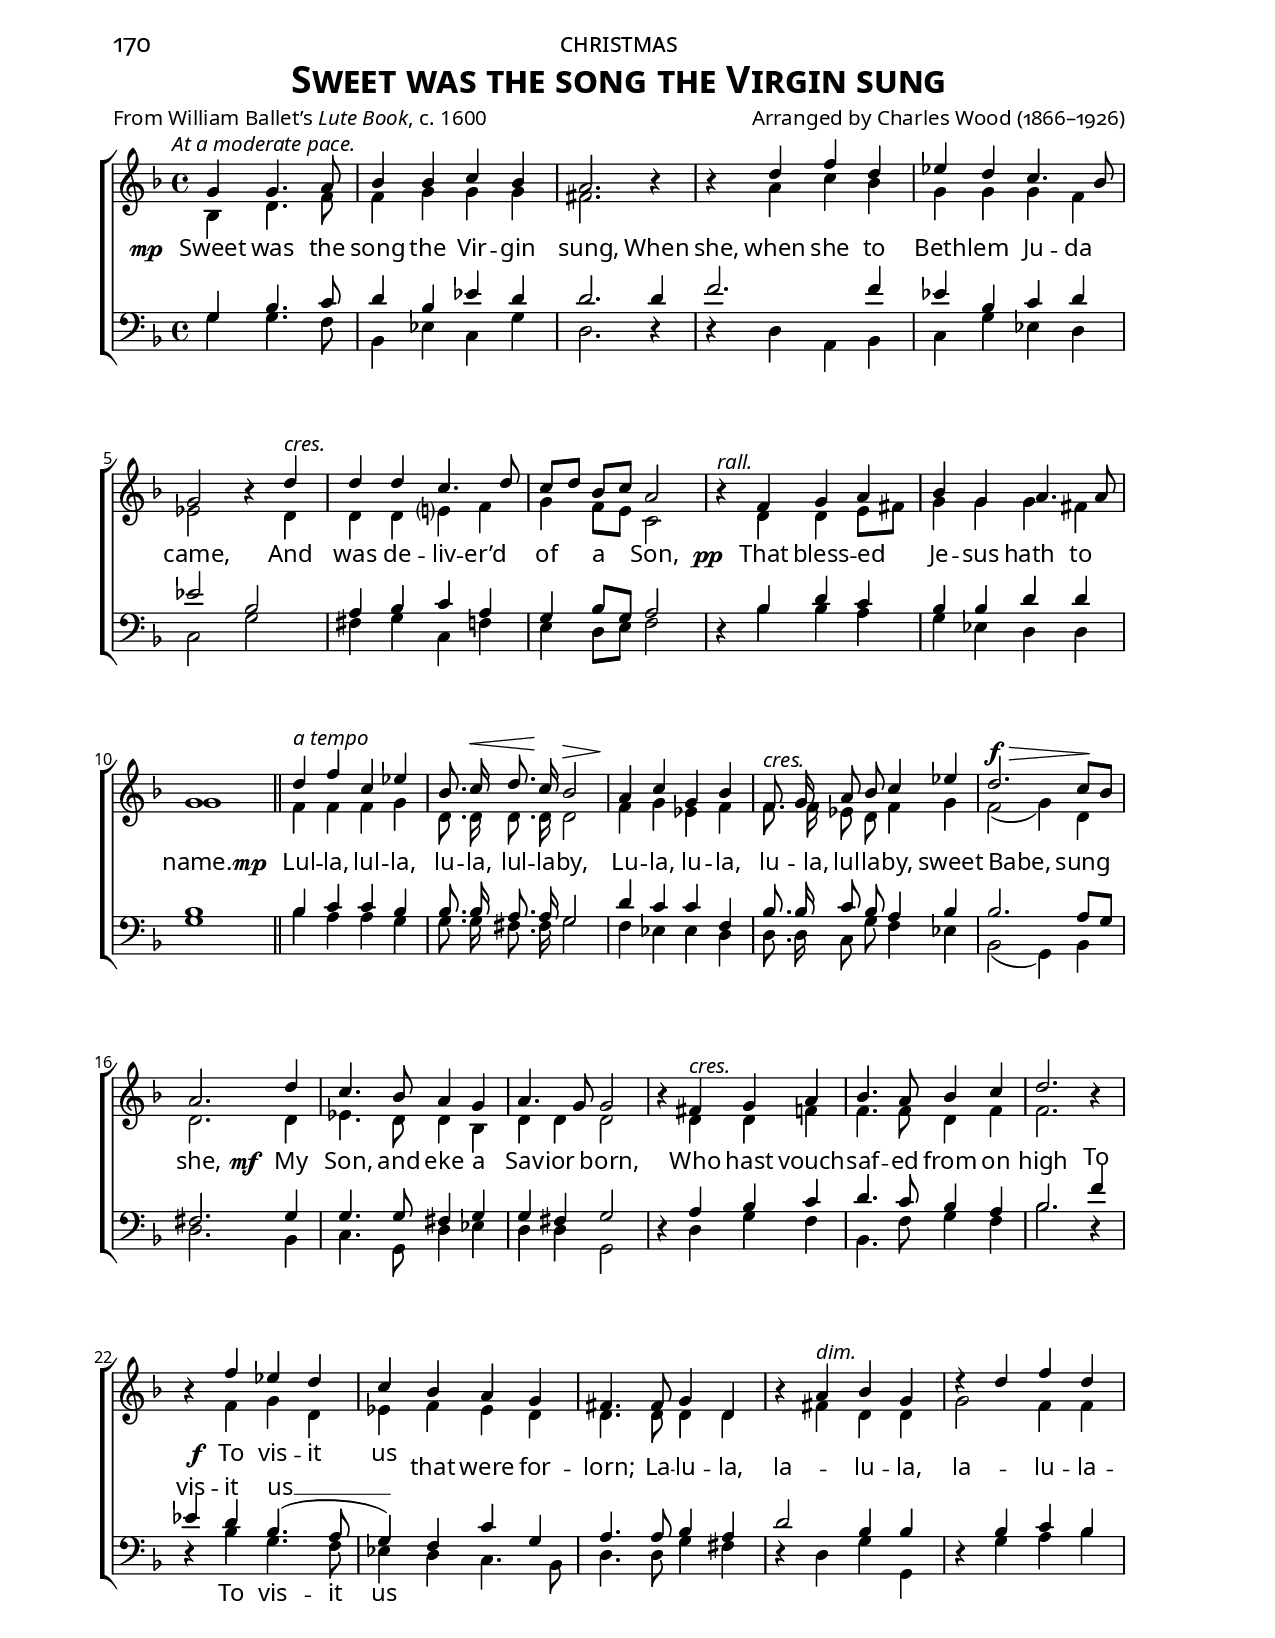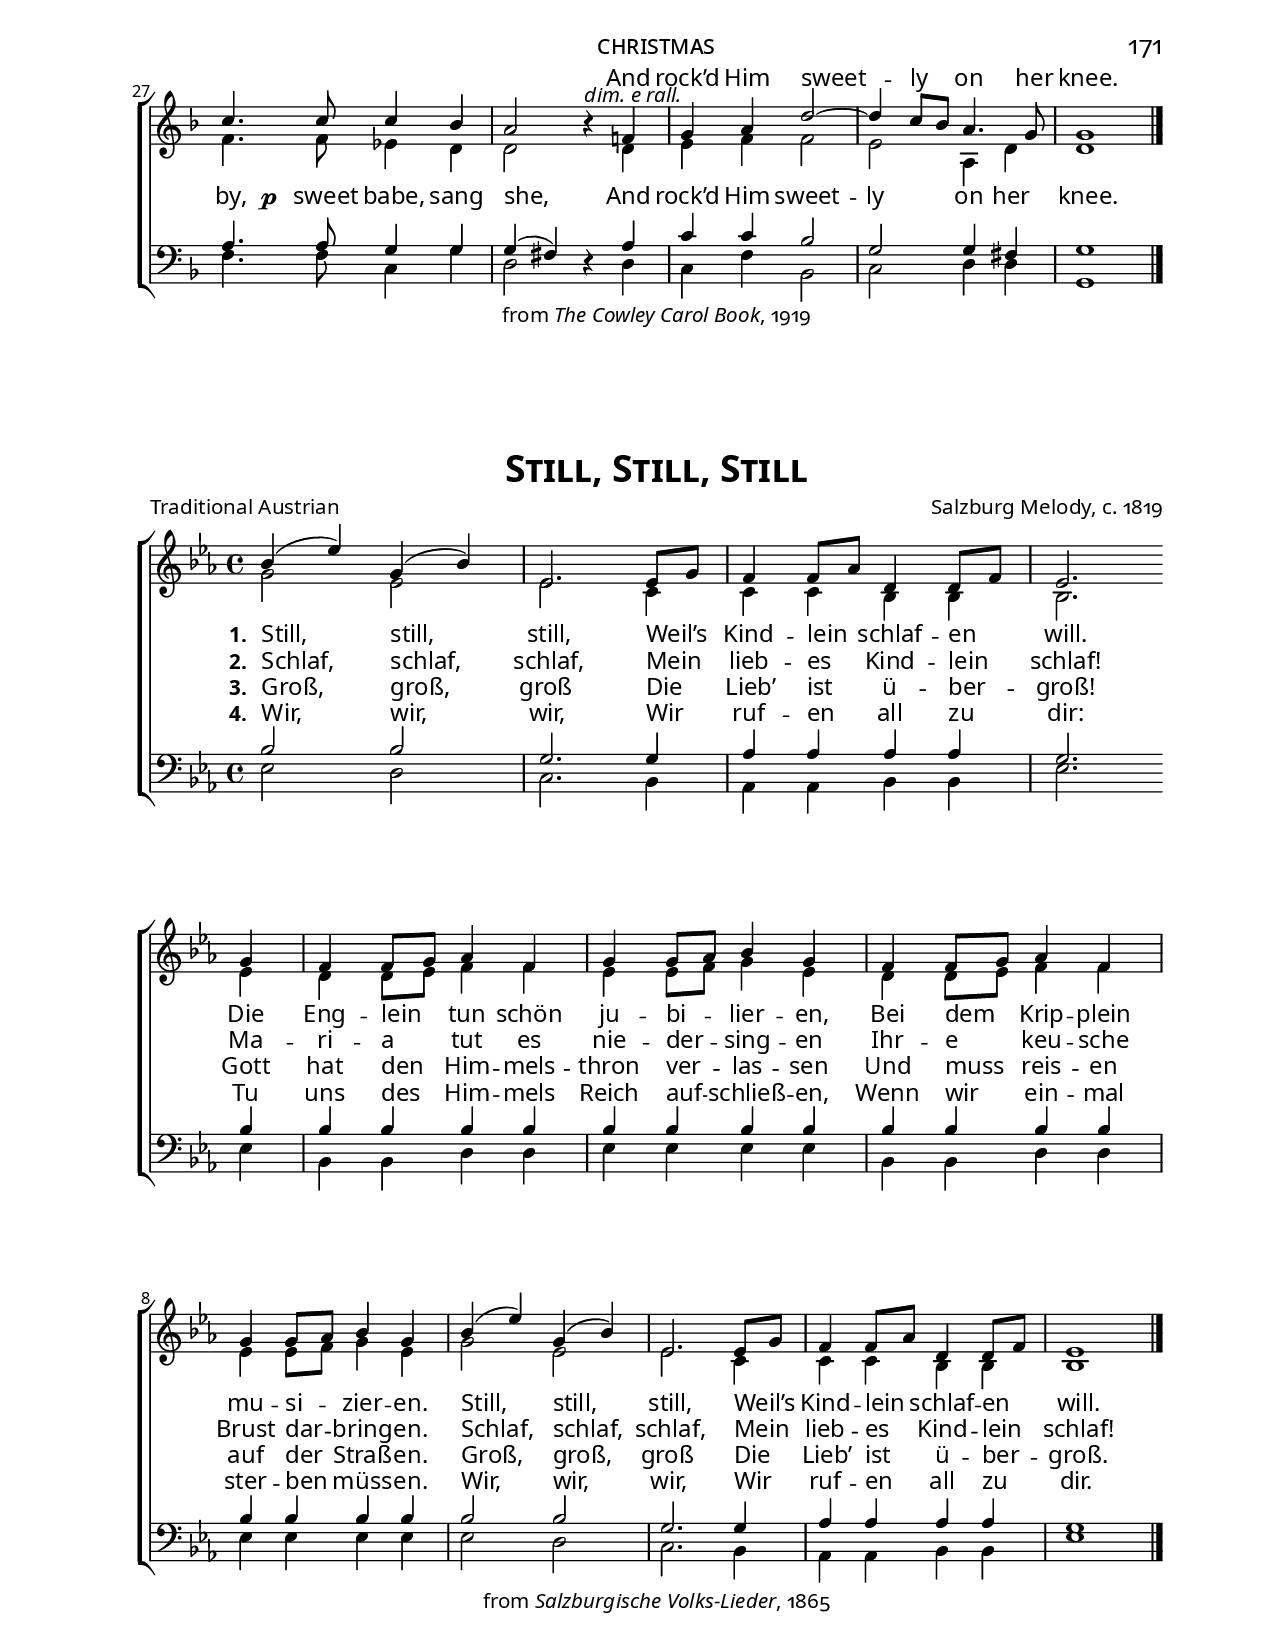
\version "2.24.0"
\include "util.ly"
\paper {
  print-all-headers = ##t
  paper-height = 11\in
  paper-width = 8.5\in
  indent = 0\in
  %system-system-spacing = #'((basic-distance . 10) (padding . 0))
  system-system-spacing =
    #'((basic-distance . 2)
       (minimum-distance . 0)
       (padding . -5)
       (stretchability . 100))
  score-markup-spacing =
    #'((basic-distance . 0)
       (minimum-distance . 0)
       (padding . 0.5)
       (stretchability . 0))
%{IF_LESSER
  markup-system-spacing.stretchability = 50
  top-markup-spacing.stretchability = 30
  last-bottom-spacing.stretchability = 60
%}%END_IF_LESSER
  ragged-last-bottom = ##f
  ragged-bottom = ##f
  two-sided = ##t
  inner-margin = 1\in
  outer-margin = 0.75\in
  top-margin = 0.26\in
  bottom-margin = 0.25\in
  first-page-number = #170
  print-first-page-number = ##t
  headerLine = \markup{\override #'(font-name . "Garamond Premier Pro") \smallCapsOldStyle"christmas"}
  oddHeaderMarkup = \markup\fill-line{
     \override #'(font-name . "Garamond Premier Pro")\abs-fontsize #12.5
     \combine 
        \fill-line{"" \if \should-print-page-number
        \oldStylePageNum""
        }
        \fill-line{\headerLine}
  }
  evenHeaderMarkup = \markup {
     \override #'(font-name . "Garamond Premier Pro")\abs-fontsize #12.5
     \combine
        \if \should-print-page-number
        \oldStylePageNum""
        \fill-line{\headerLine}
  }
}
#(set-global-staff-size 18) \paper{ #(define fonts (make-pango-font-tree "Garamond Premier Pro" "Garamond Premier Pro" "Garamond Premier Pro" (/ 18 20))) }
%IF_NOT_LESSER
global = {
  \key f \major
  \time 4/4
  \autoBeamOff
  \override DynamicLineSpanner.staff-padding = #0.0
  \override DynamicLineSpanner.Y-extent = #'(-1 . 1)
}

sopMusic = \relative c' {
  \tempo \markup\medium\italic"At a moderate pace."
  \partial 2. g'4 g4. a8 |
  bes4 bes c bes |
  a2. b4\rest |
  b\rest d f d |
  
  ees d c4. bes8 |
  g2 bes4\rest d^\markup\italic"cres." |
  d d c4. d8 |
  c[ d] bes[ c] a2 |
  
  bes4\rest^\markup\italic"rall." f g a |
  bes g a4. a8 |
  g1 \bar "||"
  d'4^\markup\italic"a tempo" f c ees |
  
  bes8. c16^\< <<d8. {s8 s32 s32\!}>> c16 bes2^\> |
  a4\! c4 g bes |
  f8.^\markup\italic"cres." g16 a8 bes c4 ees |
  
  %page2
  d2.^\f^\> c8[\! bes] |
  a2. d4 |
  c4. bes8 a4 g |
  a4. g8 g2 |
  
  bes4\rest fis4^\markup\italic"cres." g a |
  bes4. a8 bes4 c |
  d2. b4\rest |
  b\rest f' ees d |
  
  c bes a g |
  fis4. fis8 g4 d |
  bes'4\rest a^\markup\italic"dim." bes g |
  d'4\rest d4 f d |
  
  c4. c8 c4 bes |
  a2 bes4\rest^\markup\italic"dim. e rall." f!4 |
  g a d2~ |
  d4 c8[ bes] a4. g8 |
  g1 \bar "|."
}
sopWords = \lyricmode {
  \repeat unfold 92 {\skip1}
  And rock’d Him sweet -- ly on her knee.
}

altoMusic = \relative c' {
  bes4 d4. f8 |
  f4 g g g |
  fis2. s4 |
  s a4 c bes |
  
  g g g f |
  ees2 s4 d4 |
  d d e? f |
  g f8[ e] c2 |
  
  s4 d d e8[ fis] |
  g4 g g fis |
  g1 \bar "||"
  f4 f f g |
  
  d8. d16 d8. d16 d2 |
  f4 g ees f |
  f8. f16 ees8 d f4 g |
  
  %page2
  f2( g4) d |
  d2. d4 |
  ees4. d8 d4 bes |
  d d d2 |
  
  s4 d d f |
  f4. f8 d4 f |
  f2. s4 |
  s f g d |
  
  ees f ees d |
  d4. d8 d4 d |
  s fis d d |
  g2 f4 f |
  
  f4. f8 ees4 d |
  d2 s4 d |
  e f f2 |
  e a,4 d |
  d1 \bar "|."
}
dropLyrics =
{
    \override LyricText.extra-offset = #'(0 . -2.0)
    \override LyricHyphen.extra-offset = #'(0 . -2.0)
    \override LyricExtender.extra-offset = #'(0 . -2.0)
}
altoWords = {
  \dropLyricsV
  \set stanza = \markup\dynamic"mp "
  \lyricmode {
    Sweet was the song the Vir -- gin 
    \set associatedVoice = "tenors"
    sung, When 
    \unset associatedVoice
    she, when she to Beth -- lem Ju -- da came,
    And was de -- liv -- er’d of a Son,
  }
  \set stanza = \markup\dynamic"  pp "
  \lyricmode{
    That bless -- ed Je -- sus hath \set associatedVoice = "sopranos" to "" name.
    \unset associatedVoice
  }
  \set stanza = \markup\dynamic"mp "
  \lyricmode{
    Lul -- la, lul -- la, lu -- la, lul -- la -- by,
    Lu -- la, lu -- la, lu -- la, lul -- la -- by, sweet
    
    %page2
    Babe, sung she,
  }
  \set stanza = \markup\dynamic" mf "
  \lyricmode{
    My Son, and eke a Sav -- ior born,
    Who hast vouch -- saf -- ed from on high
  }
  \set stanza = \markup\dynamic" f "
  \lyricmode{
    To vis -- it us
    \dropLyrics
    that were for -- lorn;
    \set associatedVoice = "tenors"
    La -- lu -- la, la -- lu --
    \unset associatedVoice
    la, la -- lu -- la --
    \dropLyricsV
    \set associatedVoice = "tenors"
    by,
  }
  \set stanza = \markup\dynamic"  p "
  \lyricmode{
    sweet babe, sang she,
    And rock’d Him sweet -- ly on her knee.
  }
}
altoWordsII = \lyricmode {
%\markup\italic
  \set stanza = #"2. "
  \set ignoreMelismata = ##t
}
altoWordsIII = \lyricmode {
  \set stanza = #"3. "
  \set ignoreMelismata = ##t
}
altoWordsIV = \lyricmode {
  \set stanza = #"4. "
  \set ignoreMelismata = ##t
}
altoWordsV = \lyricmode {
  \set stanza = #"5. "
  \set ignoreMelismata = ##t
}
altoWordsVI = \lyricmode {
  \set stanza = #"6. "
  \set ignoreMelismata = ##t
}
tenorMusic = \relative c' {
  g4 bes4. c8 |
  d4 bes ees d |
  d2. d4 f2. f4 |
  
  ees4 bes c d |
  ees2 bes |
  a4 bes c a |
  g bes8[ g] a2 |
  
  s4 bes d c |
  bes bes d d |
  bes1 \bar "||"
  bes4 c c bes |
  
  bes8. bes16 a8. a16 g2 |
  d'4 c c f, |
  bes8. bes16 c8 bes a4 bes |
  
  %page2
  bes2. a8[ g] |
  fis2. g4 |
  g4. g8 fis4 g |
  g fis g2 |
  
  s4 a bes c |
  d4. c8 bes4 a |
  bes2. f'4 ees d bes4.( a8 |
  
  g4) f c' g |
  a4. a8 bes4 a |
  d2 bes4 bes |
  s bes c bes |
  
  a4. a8 g4 g |
  g( fis) s a |
  c c bes2 |
  g g4 fis |
  g1 \bar "|."
}
tenorWords = \lyricmode {
  \repeat unfold 70 {\skip1}
  To vis -- it us __
}

bassMusic = \relative c {
  g'4 g4. f8 |
  bes,4 ees c g'|
  d2. d4\rest |
  d4\rest d a bes |
  
  c g' ees d |
  c2 g' |
  fis4 g c, f |
  e d8[ e] f2 |
  
  d4\rest bes' bes a |
  g ees d d |
  g1 \bar "||"
  
  bes4 a a g |
  
  g8. g16 fis8. fis16 g2 |
  f4 ees ees d |
  d8. d16 c8 g' f4 ees |
  
  %page2
  bes2( g4) bes |
  d2. bes4 |
  c4. g8 d'4 ees |
  d d g,2 |
  
  d'4\rest d g f |
  bes,4. f'8 g4 f |
  bes2. d,4\rest |
  d\rest bes'4 g4. f8 |
  
  ees4 d c4. bes8 |
  d4. d8 g4 fis |
  d4\rest d g g, |
  d'4\rest g a bes |
  
  f4. f8 c4 g' |
  d2 d4\rest d |
  c f bes,2 |
  c d4 d |
  g,1 \bar "|."
}
bassWords = \lyricmode {
  \repeat unfold 70 {\skip1}
  To vis -- it us
}

pianoRH = \relative c' {
  
}
pianoLH = \relative c' {
  
}

\score {
  <<
   \new ChoirStaff <<
    \new Staff = women <<
      \new Voice = "sopranos" { \voiceOne << \global \sopMusic >> }
      \new Voice = "altos" { \voiceTwo << \global \altoMusic >> }
    >>
   \new Staff = men <<
      \clef bass
      \new Voice = "tenors" { \voiceOne << \global \tenorMusic >> }
      \new Voice = "basses" { \voiceTwo << \global \bassMusic >> }
    >>
    \new Lyrics \with { alignAboveContext = #"women" \override VerticalAxisGroup.nonstaff-relatedstaff-spacing = #'((basic-distance . 1))} \lyricsto "sopranos" \sopWords
    \new Lyrics = "altosVI"  \with { alignBelowContext = #"women" } \lyricsto "altos" \altoWordsVI
    \new Lyrics = "altosV"  \with { alignBelowContext = #"women" } \lyricsto "altos" \altoWordsV
    \new Lyrics = "altosIV"  \with { alignBelowContext = #"women" } \lyricsto "altos" \altoWordsIV
    \new Lyrics = "altosIII"  \with { alignBelowContext = #"women" } \lyricsto "altos" \altoWordsIII
    \new Lyrics = "altosII"  \with { alignBelowContext = #"women" } \lyricsto "altos" \altoWordsII
    \new Lyrics = "altos"  \with { alignBelowContext = #"women" \override VerticalAxisGroup.nonstaff-relatedstaff-spacing = #'((basic-distance . 1))} \lyricsto "altos" \altoWords
    \new Lyrics \with { alignAboveContext = #"men" \override VerticalAxisGroup.nonstaff-relatedstaff-spacing = #'((basic-distance . 1)) } \lyricsto "tenors" \tenorWords
    \new Lyrics \with { alignBelowContext = #"men" } \lyricsto "basses" \bassWords
  >>
%    \new PianoStaff << \new Staff { \new Voice { \pianoRH } } \new Staff { \clef "bass" \pianoLH } >>
  >>
  \layout {
  \context {
    \Lyrics
    \override LyricText.font-size = #1.3
  }
    \context {
      \Score
      %\override SpacingSpanner.base-shortest-duration = #(ly:make-moment 1/8)
      %\override SpacingSpanner.common-shortest-duration = #(ly:make-moment 1/4)
    }
    \context {
      % Remove all empty staves
      % \Staff \RemoveEmptyStaves \override VerticalAxisGroup.remove-first = ##t
    }
    \context {
      \Lyrics
      \override LyricText.X-offset = #center-on-word
    }
  }
  \header {
    title = \markup{\override #'(font-name . "Garamond Premier Pro Semibold"){ \abs-fontsize #18 \smallCapsOldStyle"Sweet was the song the Virgin sung"}}
    poet = \markup\concat{"From William Ballet’s " \italic"Lute Book" ", c. 1600"}
    composer = \markup\oldStyleNum"Arranged by Charles Wood (1866–1926)"
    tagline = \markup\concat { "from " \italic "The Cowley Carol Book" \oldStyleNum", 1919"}
  }
}
\markup\fill-line{\concat { "from " \italic "The Cowley Carol Book" \oldStyleNum", 1919"}}
\markup\vspace#4
%END_IF_NOT_LESSER




















global = {
  \key ees \major
  \time 4/4
  \autoBeamOff
  \override DynamicLineSpanner.staff-padding = #0.0
  \override DynamicLineSpanner.Y-extent = #'(-1 . 1)
}

sopMusic = \relative c'' {
  bes4( ees) g,( bes) |
  ees,2. ees8[ g] |
  f4 f8[ aes] d,4 d8[ f] |
  ees2. \bar""\break g4 |
  
  f4 f8[ g] aes4 f |
  g g8[ aes] bes4 g |
  f f8[ g] aes4 f |
  g g8[ aes] bes4 g |
  
  bes( ees) g,( bes) |
  ees,2. ees8[ g] |
  f4 f8[ aes] d,4 d8[ f] |
  ees1 \bar "|."
}
sopWords = \lyricmode {
  
}

altoMusic = \relative c' {
  g'2 ees |
  ees2. c4 |
  c c4 bes4 bes |
  bes2. ees4 |
  
  d4 d8[ ees] f4 f |
  ees ees8[ f] g4 ees |
  d d8[ ees] f4 f |
  ees ees8[ f] g4 ees |
  
  g2 ees |
  ees2. c4 |
  c c4 bes4 bes |
  bes1 \bar "|."
}
altoWords = \lyricmode {
  \dropLyricsIX
  \set stanza = #"1. "
  Still, still, still,
  Weil’s Kind -- lein schlaf -- en will.
  Die Eng -- lein tun schön ju -- bi -- lier -- en,
  Bei dem Krip -- plein mu -- si -- zier -- en.
  Still, still, still,
  Weil’s Kind -- lein schlaf -- en will.
}
altoWordsII = \lyricmode {
  \dropLyricsIX
%\markup\italic
  \set stanza = #"2. "
  Schlaf, schlaf, schlaf,
  Mein lieb -- es Kind -- lein schlaf!
  Ma -- ri -- a tut es nie -- der -- sing -- en
  Ihr -- e keu -- sche Brust dar -- bring -- en.
  Schlaf, schlaf, schlaf,
  Mein lieb -- es Kind -- lein schlaf!
}
altoWordsIII = \lyricmode {
  \dropLyricsIX
  \set stanza = #"3. "
  Groß, groß, groß
  Die Lieb’ ist ü -- ber -- groß!
  Gott hat den Him -- mels -- thron ver -- las -- sen
  Und muss reis -- en auf der Straß -- en.
  Groß, groß, groß
  Die Lieb’ ist ü -- ber -- groß.
}
altoWordsIV = \lyricmode {
  \dropLyricsIX
  \set stanza = #"4. "
  Wir, wir, wir,
  Wir ruf -- en all zu dir:
  Tu uns des Him -- mels Reich auf -- schließ -- en,
  Wenn wir ein -- mal ster -- ben müss -- en.
  Wir, wir, wir,
  Wir ruf -- en all zu dir.
}
altoWordsV = \lyricmode {
  \set stanza = #"5. "
  \set ignoreMelismata = ##t
}
altoWordsVI = \lyricmode {
  \set stanza = #"6. "
  \set ignoreMelismata = ##t
}
tenorMusic = \relative c' {
  bes2 bes |
  g2. g4 |
  aes4 aes4 aes4 aes |
  g2. bes4 |
  
  bes bes bes bes |
  bes bes bes bes |
  bes bes bes bes |
  bes bes bes bes |
  
  bes2 bes |
  g2. g4 |
  aes4 aes4 aes4 aes |
  g1 \bar "|."
}
tenorWords = \lyricmode {

}

bassMusic = \relative c {
  ees2 d |
  c2. bes4 |
  aes aes4 bes4 bes |
  ees2. ees4 |
  
  bes4 bes d d |
  ees ees ees ees |
  bes bes d d |
  ees ees ees ees |
  
  ees2 d |
  c2. bes4 |
  aes aes4 bes4 bes |
  ees1 \bar "|."
}
bassWords = \lyricmode {

}

pianoRH = \relative c' {
  
}
pianoLH = \relative c' {
  
}

\score {
  <<
   \new ChoirStaff <<
    \new Staff = women <<
      \new Voice = "sopranos" { \voiceOne << \global \sopMusic >> }
      \new Voice = "altos" { \voiceTwo << \global \altoMusic >> }
    >>
    \new Lyrics \with { alignAboveContext = #"women" \override VerticalAxisGroup.nonstaff-relatedstaff-spacing = #'((basic-distance . 1))} \lyricsto "sopranos" \sopWords
    \new Lyrics = "altosVI"  \with { alignBelowContext = #"women" } \lyricsto "sopranos" \altoWordsVI
    \new Lyrics = "altosV"  \with { alignBelowContext = #"women" } \lyricsto "sopranos" \altoWordsV
    \new Lyrics = "altosIV"  \with { alignBelowContext = #"women" } \lyricsto "sopranos" \altoWordsIV
    \new Lyrics = "altosIII"  \with { alignBelowContext = #"women" } \lyricsto "sopranos" \altoWordsIII
    \new Lyrics = "altosII"  \with { alignBelowContext = #"women" } \lyricsto "sopranos" \altoWordsII
    \new Lyrics = "altos"  \with { alignBelowContext = #"women" \override VerticalAxisGroup.nonstaff-relatedstaff-spacing = #'((padding . -0.5)) } \lyricsto "sopranos" \altoWords
   \new Staff = men <<
      \clef bass
      \new Voice = "tenors" { \voiceOne << \global \tenorMusic >> }
      \new Voice = "basses" { \voiceTwo << \global \bassMusic >> }
    >>
    \new Lyrics \with { alignAboveContext = #"men" \override VerticalAxisGroup.nonstaff-relatedstaff-spacing = #'((basic-distance . 1)) } \lyricsto "tenors" \tenorWords
    \new Lyrics \with { alignBelowContext = #"men" \override VerticalAxisGroup.nonstaff-relatedstaff-spacing = #'((basic-distance . 1)) } \lyricsto "basses" \bassWords
  >>
%    \new PianoStaff << \new Staff { \new Voice { \pianoRH } } \new Staff { \clef "bass" \pianoLH } >>
  >>
  \layout {
  \context {
    \Lyrics
    \override LyricText.font-size = #1.3
  }
    \context {
      \Score
      %\override SpacingSpanner.base-shortest-duration = #(ly:make-moment 1/8)
      %\override SpacingSpanner.common-shortest-duration = #(ly:make-moment 1/4)
    }
    \context {
      % Remove all empty staves
      % \Staff \RemoveEmptyStaves \override VerticalAxisGroup.remove-first = ##t
    }
    \context {
      \Lyrics
      \override LyricText.X-offset = #center-on-word
    }
  }
  \header {
    title = \markup{\override #'(font-name . "Garamond Premier Pro Semibold"){ \abs-fontsize #18 \smallCapsOldStyle"Still, Still, Still"}}
    poet = \markup\oldStyleNum"Traditional Austrian"
    composer = \markup\oldStyleNum"Salzburg Melody, c. 1819"
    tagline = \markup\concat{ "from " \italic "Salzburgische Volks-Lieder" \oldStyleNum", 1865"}
  }
}
\header {
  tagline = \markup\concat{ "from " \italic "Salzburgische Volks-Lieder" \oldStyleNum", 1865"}
}

